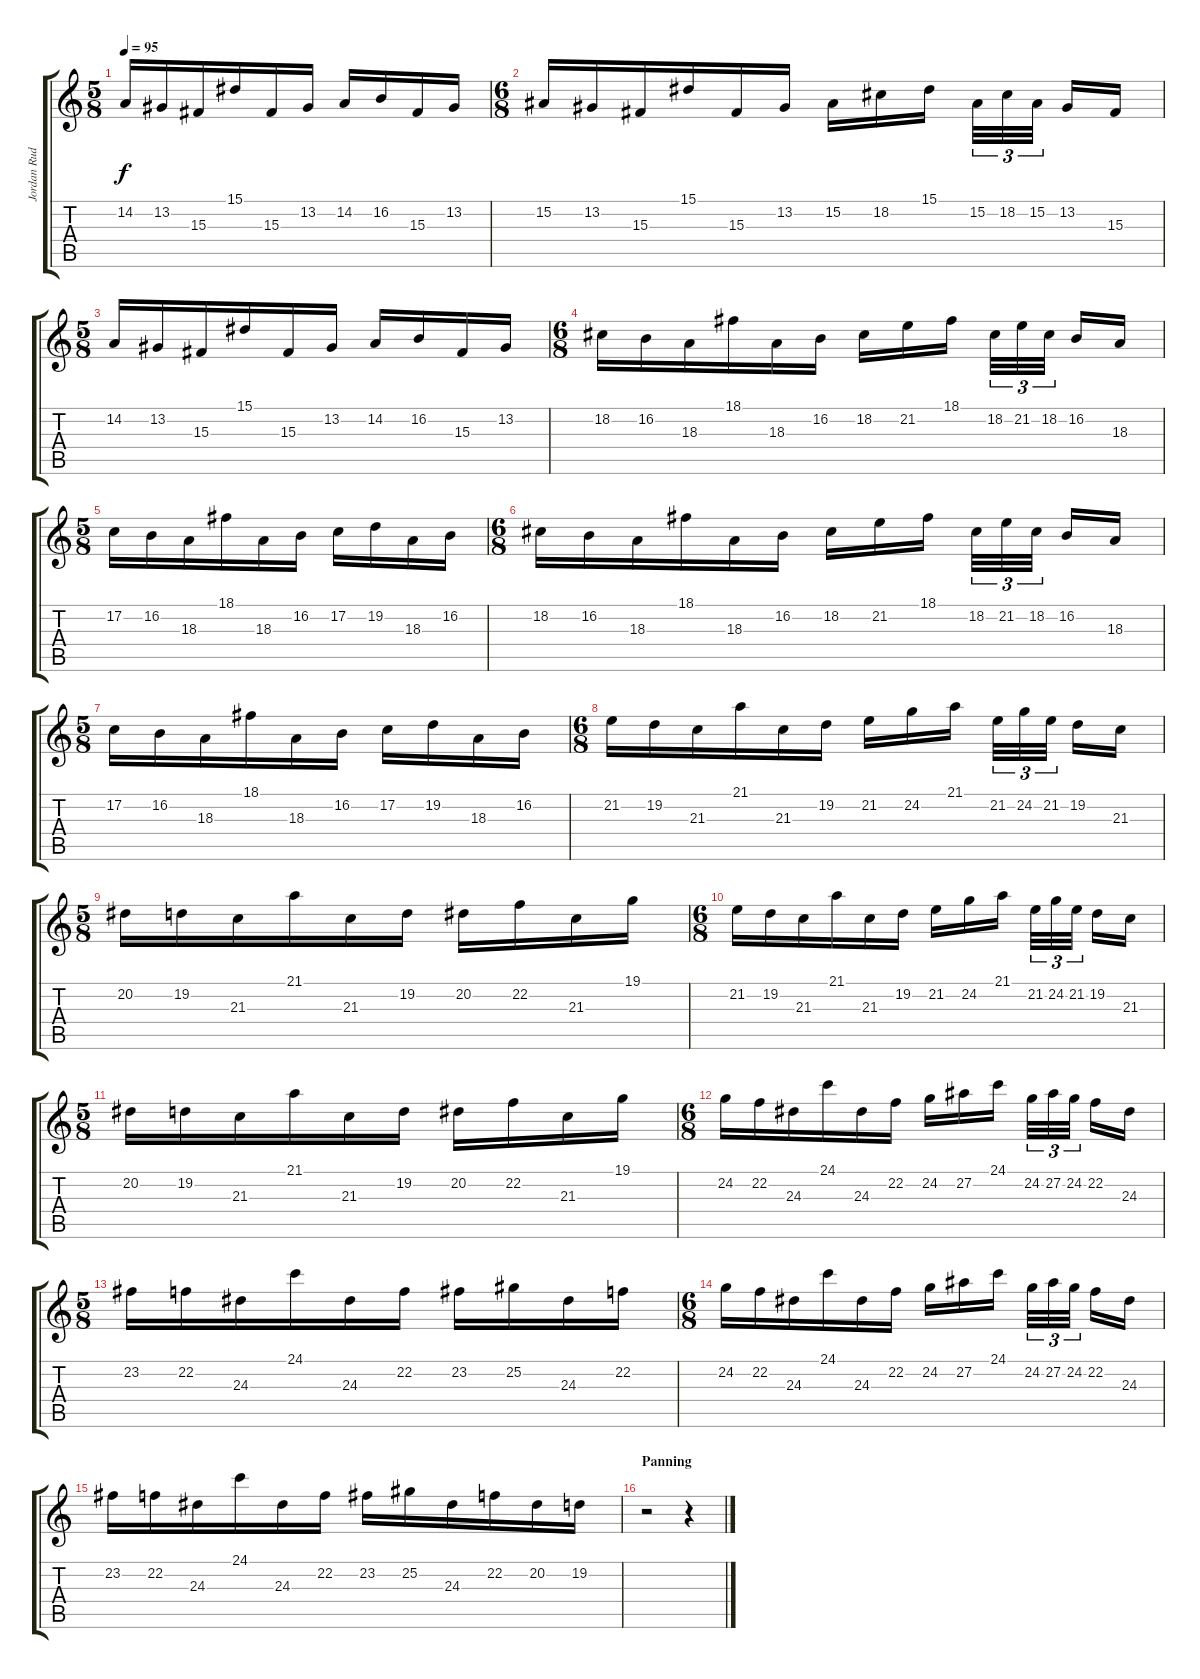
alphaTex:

\track ("Jordan Rudess " "Jordan Rud") {instrument stringensemble1}
\staff {score tabs}
\tuning (C4 G3 Eb3 Bb2 F2 C2) {hide}
\ts (5 8)
\tempo 95
\clef g2
\ks c
14.2.16{dy f} 13.2.16 15.3.16 15.1.16 15.3.16 13.2.16 14.2.16 16.2.16 15.3.16 13.2.16 |
\ts (6 8)
15.2.16 13.2.16 15.3.16 15.1.16 15.3.16 13.2.16 15.2.16 18.2.16 15.1.16 15.2.32{tu (3 2)} 18.2.32{tu (3 2)} 15.2.32{tu (3 2)} 13.2.16 15.3.16 |
\ts (5 8)
14.2.16 13.2.16 15.3.16 15.1.16 15.3.16 13.2.16 14.2.16 16.2.16 15.3.16 13.2.16 |
\ts (6 8)
18.2.16 16.2.16 18.3.16 18.1.16 18.3.16 16.2.16 18.2.16 21.2.16 18.1.16 18.2.32{tu (3 2)} 21.2.32{tu (3 2)} 18.2.32{tu (3 2)} 16.2.16 18.3.16 |
\ts (5 8)
17.2.16 16.2.16 18.3.16 18.1.16 18.3.16 16.2.16 17.2.16 19.2.16 18.3.16 16.2.16 |
\ts (6 8)
18.2.16 16.2.16 18.3.16 18.1.16 18.3.16 16.2.16 18.2.16 21.2.16 18.1.16 18.2.32{tu (3 2)} 21.2.32{tu (3 2)} 18.2.32{tu (3 2)} 16.2.16 18.3.16 |
\ts (5 8)
17.2.16 16.2.16 18.3.16 18.1.16 18.3.16 16.2.16 17.2.16 19.2.16 18.3.16 16.2.16 |
\ts (6 8)
21.2.16 19.2.16 21.3.16 21.1.16 21.3.16 19.2.16 21.2.16 24.2.16 21.1.16 21.2.32{tu (3 2)} 24.2.32{tu (3 2)} 21.2.32{tu (3 2)} 19.2.16 21.3.16 |
\ts (5 8)
20.2.16 19.2.16 21.3.16 21.1.16 21.3.16 19.2.16 20.2.16 22.2.16 21.3.16 19.1.16 |
\ts (6 8)
21.2.16 19.2.16 21.3.16 21.1.16 21.3.16 19.2.16 21.2.16 24.2.16 21.1.16 21.2.32{tu (3 2)} 24.2.32{tu (3 2)} 21.2.32{tu (3 2)} 19.2.16 21.3.16 |
\ts (5 8)
20.2.16 19.2.16 21.3.16 21.1.16 21.3.16 19.2.16 20.2.16 22.2.16 21.3.16 19.1.16 |
\ts (6 8)
24.2.16 22.2.16 24.3.16 24.1.16 24.3.16 22.2.16 24.2.16 27.2.16 24.1.16 24.2.32{tu (3 2)} 27.2.32{tu (3 2)} 24.2.32{tu (3 2)} 22.2.16 24.3.16 |
\ts (5 8)
23.2.16 22.2.16 24.3.16 24.1.16 24.3.16 22.2.16 23.2.16 25.2.16 24.3.16 22.2.16 |
\ts (6 8)
24.2.16 22.2.16 24.3.16 24.1.16 24.3.16 22.2.16 24.2.16 27.2.16 24.1.16 24.2.32{tu (3 2)} 27.2.32{tu (3 2)} 24.2.32{tu (3 2)} 22.2.16 24.3.16 |
23.2.16 22.2.16 24.3.16 24.1.16 24.3.16 22.2.16 23.2.16 25.2.16 24.3.16 22.2.16 20.2.16 19.2.16 |
\section ("" "Panning")
r.2 r.4
